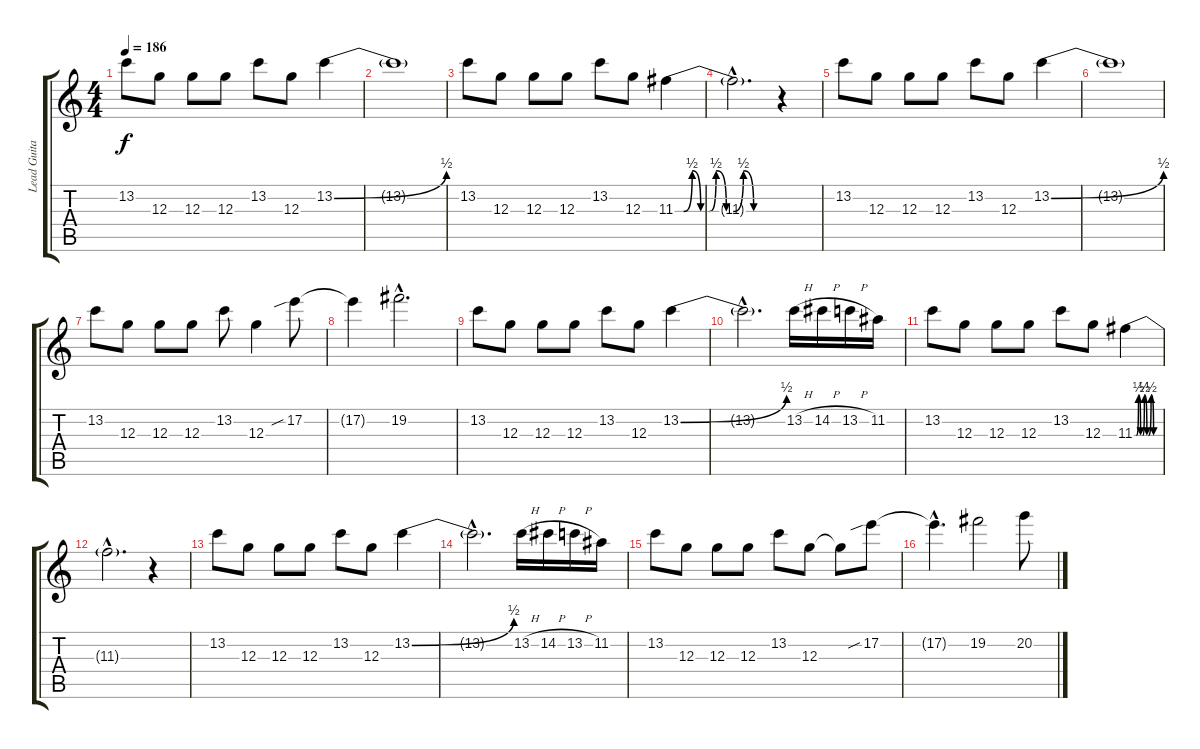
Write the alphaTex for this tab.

\track ("Lead Guitar" "Lead Guita") {instrument distortionguitar}
\staff {score tabs}
\tuning (E4 B3 G3 D3 A2 E2) {hide}
\ts (4 4)
\tempo 186
\clef g2
\ks c
13.2.8{dy f volume 15 balance 8} 12.3.8 12.3.8 12.3.8 13.2.8 12.3.8 13.2{be (bend 0 0 60 2)}.4 |
13.2{t}.1 |
13.2.8 12.3.8 12.3.8 12.3.8 13.2.8 12.3.8 11.3{be (custom 0 0 5 0 10 2 15 0 20 0 24 2 30 0 34 0 40 2 46 0 50 0 54 0 56 0 60 0)}.4 |
11.3{hac t}.2{d} r.4 |
13.2.8{volume 15 balance 8} 12.3.8 12.3.8 12.3.8 13.2.8 12.3.8 13.2{be (bend 0 0 60 2)}.4 |
13.2{t}.1 |
13.2.8 12.3.8 12.3.8 12.3.8 13.2.8 12.3.4 17.2{sib}.8 |
17.2{t}.4 19.2{hac}.2{d} |
13.2.8{volume 15 balance 8} 12.3.8 12.3.8 12.3.8 13.2.8 12.3.8 13.2{be (bend 0 0 60 2)}.4 |
13.2{hac t}.2{d} 13.2{h}.16 14.2{h}.16 13.2{h}.16 11.2.16 |
13.2.8 12.3.8 12.3.8 12.3.8 13.2.8 12.3.8 11.3{be (custom 0 0 5 0 10 2 15 0 20 0 24 2 30 0 34 0 40 2 46 0 50 0 54 0 56 0 60 0)}.4 |
11.3{hac t}.2{d} r.4 |
13.2.8{volume 15 balance 8} 12.3.8 12.3.8 12.3.8 13.2.8 12.3.8 13.2{be (bend 0 0 60 2)}.4 |
13.2{hac t}.2{d} 13.2{h}.16 14.2{h}.16 13.2{h}.16 11.2.16 |
13.2.8{volume 15 balance 8} 12.3.8 12.3.8 12.3.8 13.2.8 12.3.8 12.3{t}.8 17.2{sib}.8 |
17.2{hac t}.4{d} 19.2.2 20.2.8
